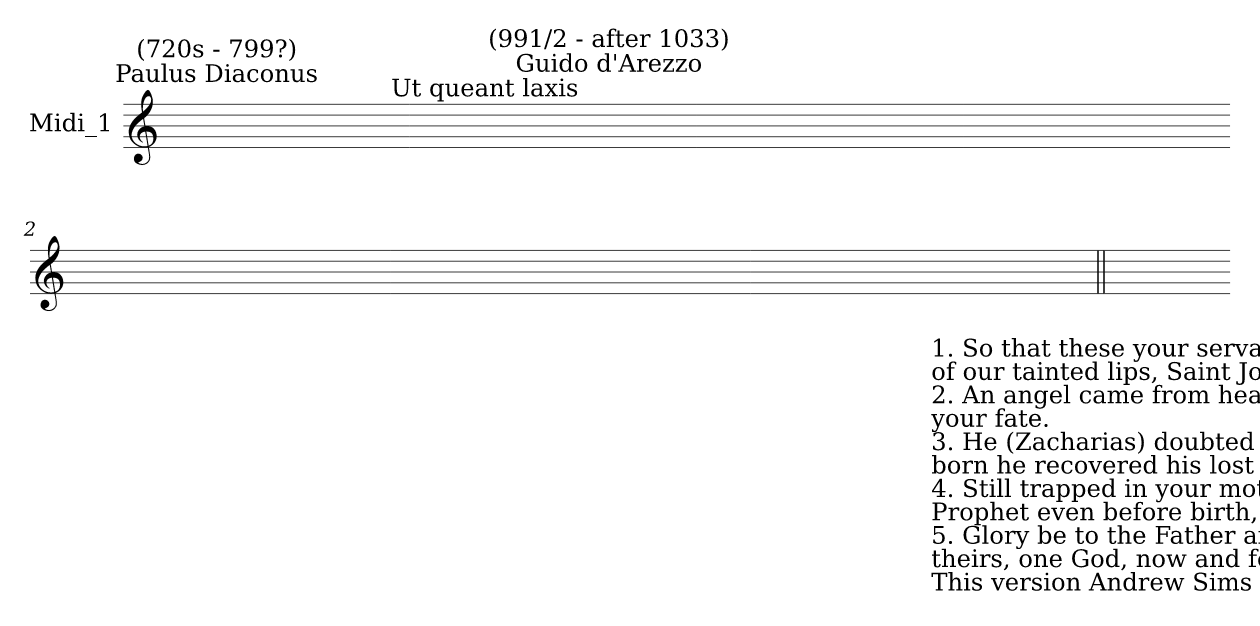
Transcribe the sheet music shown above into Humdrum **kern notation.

**kern	**text	**text	**text	**text	**text
*part1	*part1	*part1	*part1	*part1	*part1
*staff1	*staff1	*staff1	*staff1	*staff1	*staff1
*I"Midi_1	*	*	*	*	*
*clefG2	*	*	*	*	*
*k[]	*	*	*	*	*
*C:	*	*	*	*	*
=	=	=	=	=	=
!	!LO:LY:b	!LO:LY:b	!LO:LY:b	!LO:LY:b	!LO:LY:b
4Dyy	1.	2.	3.	4.	5.
!LO:TX:a:cj:t=Paulus Diaconus	!	!	!	!	!
!LO:TX:a:cj:t=(720s - 799?)	!	!	!	!	!
!	!LO:LY:b	!LO:LY:b	!LO:LY:b	!LO:LY:b	!LO:LY:b
4Eyy	Ut	Nún-	-Il-	-Vén-	-Sic
!	!LO:LY:b	!LO:LY:b	!LO:LY:b	!LO:LY:b	!LO:LY:b
4Fyy	qué-	-ti-	-le	tris	dé-
!	!LO:LY:b	!LO:LY:b	!LO:LY:b	!LO:LY:b	!LO:LY:b
4Ayy	-ant	us	pro-	-ob-	-cus
!	!LO:LY:b	!LO:LY:b	!LO:LY:b	!LO:LY:b	!LO:LY:b
4Fyy	lá-	-cél-	-mís-	-strú-	-Pá-
!LO:TX:a:t=Ut queant laxis	!	!	!	!	!
!	!LO:LY:b	!LO:LY:b	!LO:LY:b	!LO:LY:b	!LO:LY:b
4Fyy	-xis	so	si	so	tri,
!	!LO:LY:b	!LO:LY:b	!LO:LY:b	!LO:LY:b	!LO:LY:b
4Fyy	re-	-vé-	-dú-	-ré-	-ge-
!	!LO:LY:b	!LO:LY:b	!LO:LY:b	!LO:LY:b	!LO:LY:b
4Fyy	-so-	-ni-	-bi-	-cu-	-ni-
!	!LO:LY:b	!LO:LY:b	!LO:LY:b	!LO:LY:b	!LO:LY:b
4Eyy	-ná-	-ens	us	bans	taé-
!	!LO:LY:b	!LO:LY:b	!LO:LY:b	!LO:LY:b	!LO:LY:b
4Fyy	-re	O-	-su-	-cu-	-que
!LO:TX:a:cj:t=Guido d'Arezzo	!	!	!	!	!
!LO:TX:a:cj:t=(991/2 - after 1033)	!	!	!	!	!
!	!LO:LY:b	!LO:LY:b	!LO:LY:b	!LO:LY:b	!LO:LY:b
4Gyy	fí-	-lým-	-pér-	-bí-	-Pró-
!	!LO:LY:b	!LO:LY:b	!LO:LY:b	!LO:LY:b	!LO:LY:b
4Gyy	-bris	po,	ni,	li	li,
!!LO:LB:g=z
=1-	=1-	=1-	=1-	=1-	=1-
!	!LO:LY:b	!LO:LY:b	!LO:LY:b	!LO:LY:b	!LO:LY:b
4Dyy	1.	2.	3.	4.	5.
!	!LO:LY:b	!LO:LY:b	!LO:LY:b	!LO:LY:b	!LO:LY:b
4Gyy	Mí-	-Te	Pér-	-Sén-	-Et
!	!LO:LY:b	!LO:LY:b	!LO:LY:b	!LO:LY:b	!LO:LY:b
4Gyy	ra	pá-	-di-	-se-	-tí-
!	!LO:LY:b	!LO:LY:b	!LO:LY:b	!LO:LY:b	!LO:LY:b
4Fyy	-ge-	-tri	dit	ras	bi
!	!LO:LY:b	!LO:LY:b	!LO:LY:b	!LO:LY:b	!LO:LY:b
4Gyy	stó-	-mág-	-prómp-	-Ré-	-cóm-
!	!LO:LY:b	!LO:LY:b	!LO:LY:b	!LO:LY:b	!LO:LY:b
4Fyy	-rum	num	tae	gem	par
!	!LO:LY:b	!LO:LY:b	!LO:LY:b	!LO:LY:b	!LO:LY:b
4Ayy	fá-	-fó-	-mó-	-thá-	-u-
!	!LO:LY:b	!LO:LY:b	!LO:LY:b	!LO:LY:b	!LO:LY:b
4Byy	-mu-	-re	du-	-la-	-tri-
!	!LO:LY:b	!LO:LY:b	!LO:LY:b	!LO:LY:b	!LO:LY:b
4cyy	-li	na-	-los	mo	ús-
!	!LO:LY:b	!LO:LY:b	!LO:LY:b	!LO:LY:b	!LO:LY:b
4Byy	-tu-	-sci-	-lo-	-ma-	-que
!	!LO:LY:b	!LO:LY:b	!LO:LY:b	!LO:LY:b	!LO:LY:b
4Ayy	ó-	-tú-	-qué-	-nén-	-vír-
!	!LO:LY:b	!LO:LY:b	!LO:LY:b	!LO:LY:b	!LO:LY:b
4Fyy	-rum,	rum,	lae:	tem:	tus,
!!LO:LB:g=z
=2-	=2-	=2-	=2-	=2-	=2-
!	!LO:LY:b	!LO:LY:b	!LO:LY:b	!LO:LY:b	!LO:LY:b
4Dyy	1.	2.	3.	4.	5.
!	!LO:LY:b	!LO:LY:b	!LO:LY:b	!LO:LY:b	!LO:LY:b
4Byy	Sól-	-Nó-	-Sed	Hinc	Spí-
!	!LO:LY:b	!LO:LY:b	!LO:LY:b	!LO:LY:b	!LO:LY:b
4Ayy	-ve	men,	re-	-pá-	-ri-
!	!LO:LY:b	!LO:LY:b	!LO:LY:b	!LO:LY:b	!LO:LY:b
4Ayy	-pol-	-et	for-	-rens	tus
!	!LO:LY:b	!LO:LY:b	!LO:LY:b	!LO:LY:b	!LO:LY:b
4Byy	lú-	-ví-	-más-	-ná-	-sem-
!	!LO:LY:b	!LO:LY:b	!LO:LY:b	!LO:LY:b	!LO:LY:b
4Fyy	-ti	tae	ti	ti	per,
!	!LO:LY:b	!LO:LY:b	!LO:LY:b	!LO:LY:b	!LO:LY:b
4cyy	lá-	-sé-	-gé-	-mé-	-Dé-
!	!LO:LY:b	!LO:LY:b	!LO:LY:b	!LO:LY:b	!LO:LY:b
4Byy	-bi-	-ri-	-ni-	-ri-	-us
!	!LO:LY:b	!LO:LY:b	!LO:LY:b	!LO:LY:b	!LO:LY:b
4cyy	i	em	tus	tis	ú-
!	!LO:LY:b	!LO:LY:b	!LO:LY:b	!LO:LY:b	!LO:LY:b
4Ayy	-re-	-ge-	-per-	-u-	-nus,
!	!LO:LY:b	!LO:LY:b	!LO:LY:b	!LO:LY:b	!LO:LY:b
4cyy	á-	-rén-	-émp-	-tér-	-óm-
!	!LO:LY:b	!LO:LY:b	!LO:LY:b	!LO:LY:b	!LO:LY:b
4cyy	-tum,	dae	tae	que	ni
!!LO:LB:g=z
=3-	=3-	=3-	=3-	=3-	=3-
!	!LO:LY:b	!LO:LY:b	!LO:LY:b	!LO:LY:b	!LO:LY:b
4Dyy	1.	2.	3.	4.	5.
!	!LO:LY:b	!LO:LY:b	!LO:LY:b	!LO:LY:b	!LO:LY:b
4Byy	Sánc-	-Or-	-Or-	-Ab-	-Tém-
!	!LO:LY:b	!LO:LY:b	!LO:LY:b	!LO:LY:b	!LO:LY:b
4Gyy	-te	di-	-ga-	-di-	-po-
!LO:TX:b:t=1. So that these your servants may, with all their voice, sing your wonderful feats, cleanse the blemish \nof our tainted lips, Saint John!\n2. An angel came from heaven to foretell your great birth to your father, spelling out your name and \nyour fate.\n3. He (Zacharias) doubted these divine promises and was deprived of speech; but when you were \nborn he recovered his lost voice.\n4. Still trapped in your mothers womb, you felt the Kings presence housed in the maternal womb. \nProphet even before birth, you revealed this mystery to your parents.\n5. Glory be to the Father and to the begotten Son; glory also to you, Holy Spirit, worthy companion of \ntheirs, one God, now and for ever. Amen.\nThis version  Andrew Sims 2013	!	!	!	!	!
!	!LO:LY:b	!LO:LY:b	!LO:LY:b	!LO:LY:b	!LO:LY:b
4Eyy	-Jo-	-ne	na	ta	ris
!	!LO:LY:b	!LO:LY:b	!LO:LY:b	!LO:LY:b	!LO:LY:b
4Gyy	án-	-pró-	-vó-	-pán-	-aé-
!	!LO:LY:b	!LO:LY:b	!LO:LY:b	!LO:LY:b	!LO:LY:b
4Fyy	-nes.	mit.	cis.	dit.	vo.
=4||	=4||	=4||	=4||	=4||	=4||
!	!	!	!	!	!LO:LY:b
4Fyy	.	.	.	.	A-
!	!	!	!	!	!LO:LY:b
4Eyy	.	.	.	.	-men.
=-	=-	=-	=-	=-	=-
*-	*-	*-	*-	*-	*-
